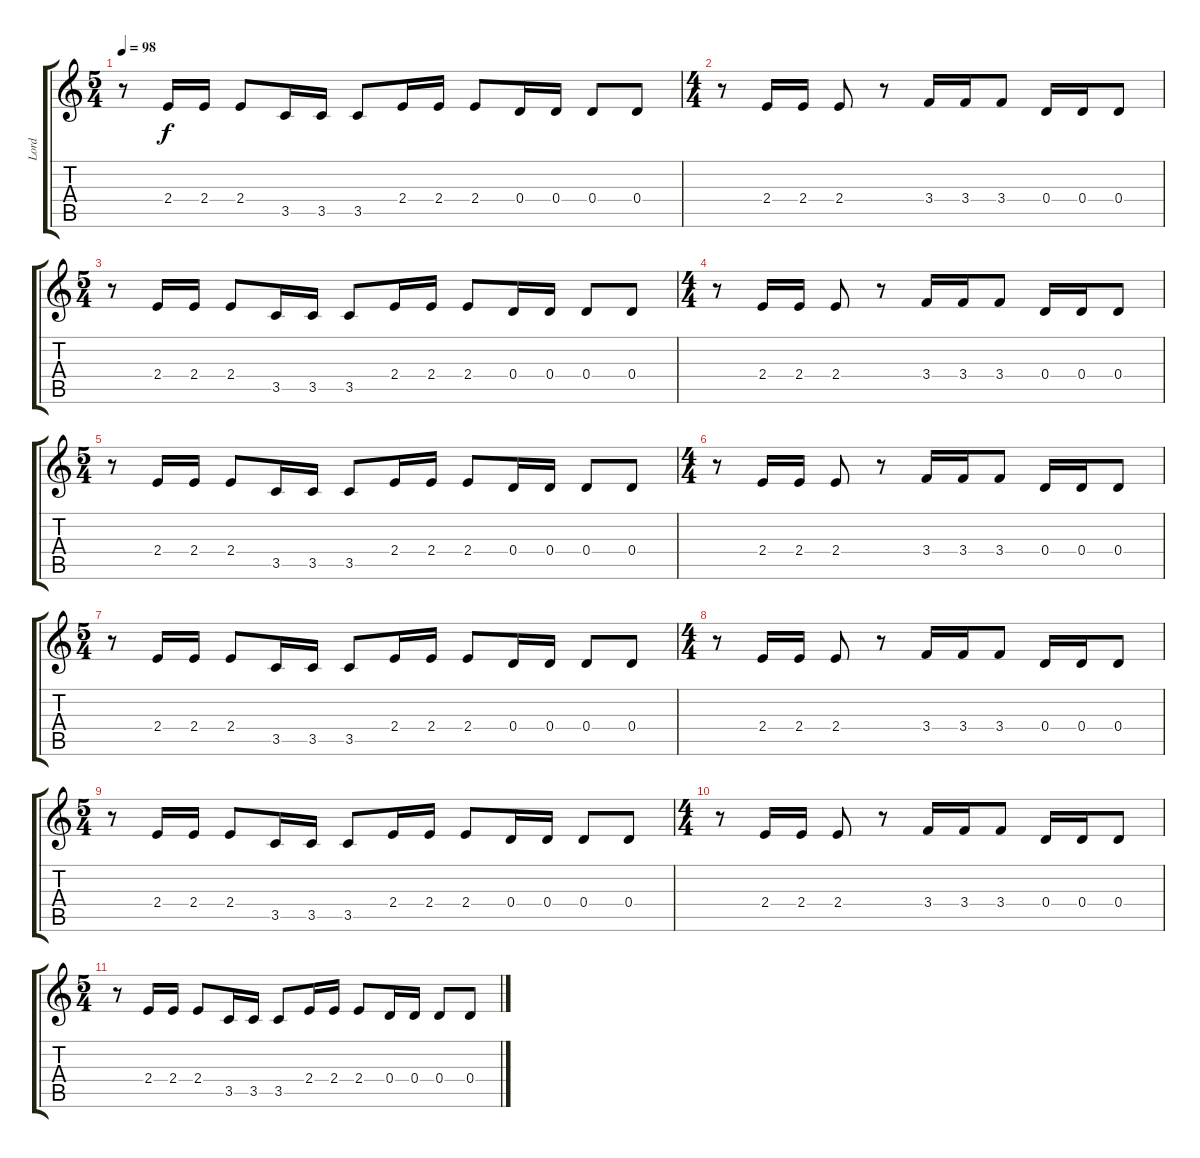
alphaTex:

\track ("Lord" "Lord") {instrument rockorgan}
\staff {score tabs}
\tuning (E5 B4 G4 D4 A3 E3) {hide}
\ts (5 4)
\tempo 98
\clef g2
\ks c
r.8{dy f} 2.4.16 2.4.16 2.4.8 3.5.16 3.5.16 3.5.8 2.4.16 2.4.16 2.4.8 0.4.16 0.4.16 0.4.8 0.4.8 |
\ts (4 4)
r.8 2.4.16 2.4.16 2.4.8 r.8 3.4.16 3.4.16 3.4.8 0.4.16 0.4.16 0.4.8 |
\ts (5 4)
r.8 2.4.16 2.4.16 2.4.8 3.5.16 3.5.16 3.5.8 2.4.16 2.4.16 2.4.8 0.4.16 0.4.16 0.4.8 0.4.8 |
\ts (4 4)
r.8 2.4.16 2.4.16 2.4.8 r.8 3.4.16 3.4.16 3.4.8 0.4.16 0.4.16 0.4.8 |
\ts (5 4)
r.8 2.4.16 2.4.16 2.4.8 3.5.16 3.5.16 3.5.8 2.4.16 2.4.16 2.4.8 0.4.16 0.4.16 0.4.8 0.4.8 |
\ts (4 4)
r.8 2.4.16 2.4.16 2.4.8 r.8 3.4.16 3.4.16 3.4.8 0.4.16 0.4.16 0.4.8 |
\ts (5 4)
r.8 2.4.16 2.4.16 2.4.8 3.5.16 3.5.16 3.5.8 2.4.16 2.4.16 2.4.8 0.4.16 0.4.16 0.4.8 0.4.8 |
\ts (4 4)
r.8 2.4.16 2.4.16 2.4.8 r.8 3.4.16 3.4.16 3.4.8 0.4.16 0.4.16 0.4.8 |
\ts (5 4)
r.8 2.4.16 2.4.16 2.4.8 3.5.16 3.5.16 3.5.8 2.4.16 2.4.16 2.4.8 0.4.16 0.4.16 0.4.8 0.4.8 |
\ts (4 4)
r.8 2.4.16 2.4.16 2.4.8 r.8 3.4.16 3.4.16 3.4.8 0.4.16 0.4.16 0.4.8 |
\ts (5 4)
r.8 2.4.16 2.4.16 2.4.8 3.5.16 3.5.16 3.5.8 2.4.16 2.4.16 2.4.8 0.4.16 0.4.16 0.4.8 0.4.8
